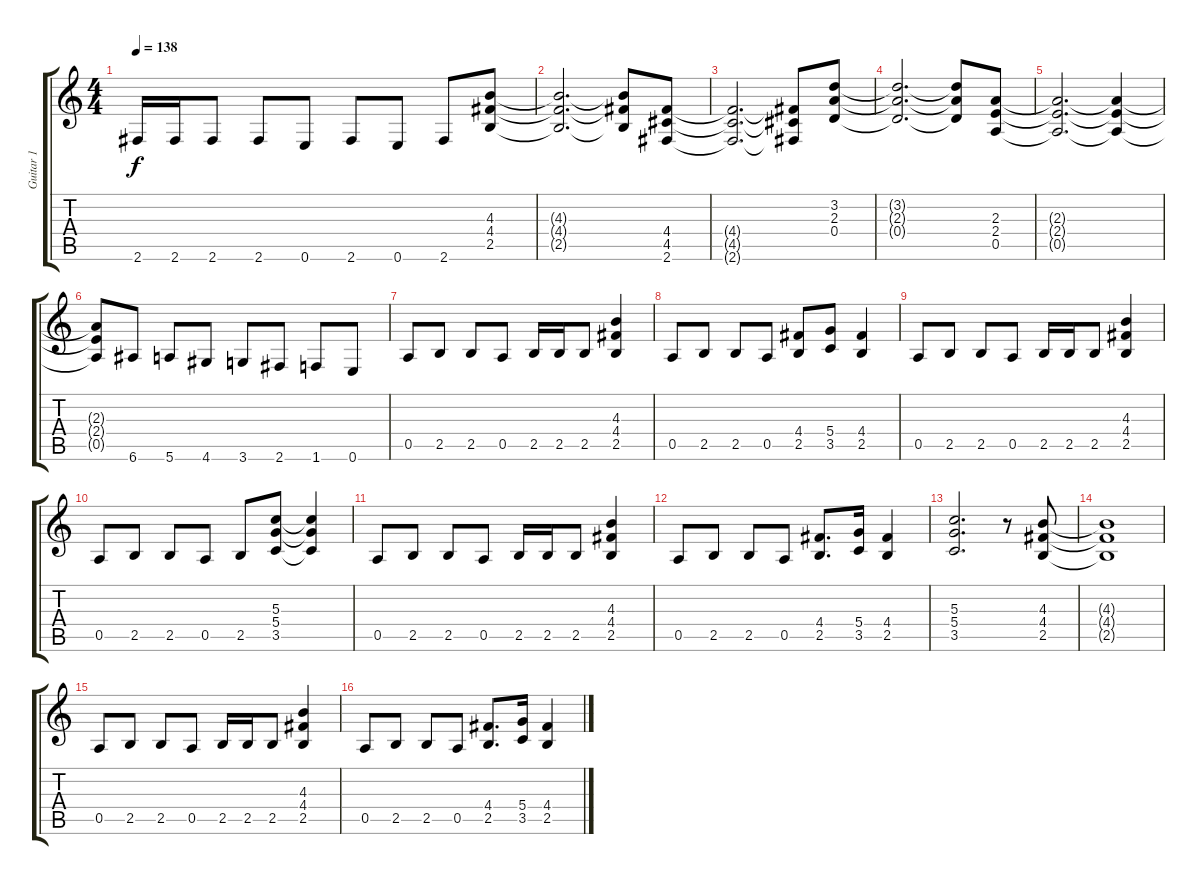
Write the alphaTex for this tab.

\track ("Guitar 1" "Guitar 1") {instrument overdrivenguitar}
\staff {score tabs}
\tuning (E4 B3 G3 D3 A2 E2) {hide}
\ts (4 4)
\tempo 138
\clef g2
\ks c
2.6.16{dy f} 2.6.16 2.6.8 2.6.8 0.6.8 2.6.8 0.6.8 2.6.8 (4.3 4.4 2.5).8 |
(4.3{t} 4.4{t} 2.5{t}).2{d} (4.3{t} 4.4{t} 2.5{t}).8 (4.4 4.5 2.6).8 |
(4.4{t} 4.5{t} 2.6{t}).2{d} (4.4{t} 4.5{t} 2.6{t}).8 (3.2 2.3 0.4).8 |
(3.2{t} 2.3{t} 0.4{t}).2{d} (3.2{t} 2.3{t} 0.4{t}).8 (2.3 2.4 0.5).8 |
(2.3{t} 2.4{t} 0.5{t}).2{d} (2.3{t} 2.4{t} 0.5{t}).4 |
(2.3{t} 2.4{t} 0.5{t}).8 6.6.8 5.6.8 4.6.8 3.6.8 2.6.8 1.6.8 0.6.8 |
0.5.8 2.5.8 2.5.8 0.5.8 2.5.16 2.5.16 2.5.8 (4.3 4.4 2.5).4 |
0.5.8 2.5.8 2.5.8 0.5.8 (4.4 2.5).8 (5.4 3.5).8 (4.4 2.5).4 |
0.5.8 2.5.8 2.5.8 0.5.8 2.5.16 2.5.16 2.5.8 (4.3 4.4 2.5).4 |
0.5.8 2.5.8 2.5.8 0.5.8 2.5.8 (5.3 5.4 3.5).8 (5.3{t} 5.4{t} 3.5{t}).4 |
0.5.8 2.5.8 2.5.8 0.5.8 2.5.16 2.5.16 2.5.8 (4.3 4.4 2.5).4 |
0.5.8 2.5.8 2.5.8 0.5.8 (4.4 2.5).8{d} (5.4 3.5).16 (4.4 2.5).4 |
(5.3 5.4 3.5).2{d} r.8 (4.3 4.4 2.5).8 |
(4.3{t} 4.4{t} 2.5{t}).1 |
0.5.8 2.5.8 2.5.8 0.5.8 2.5.16 2.5.16 2.5.8 (4.3 4.4 2.5).4 |
0.5.8 2.5.8 2.5.8 0.5.8 (4.4 2.5).8{d} (5.4 3.5).16 (4.4 2.5).4
